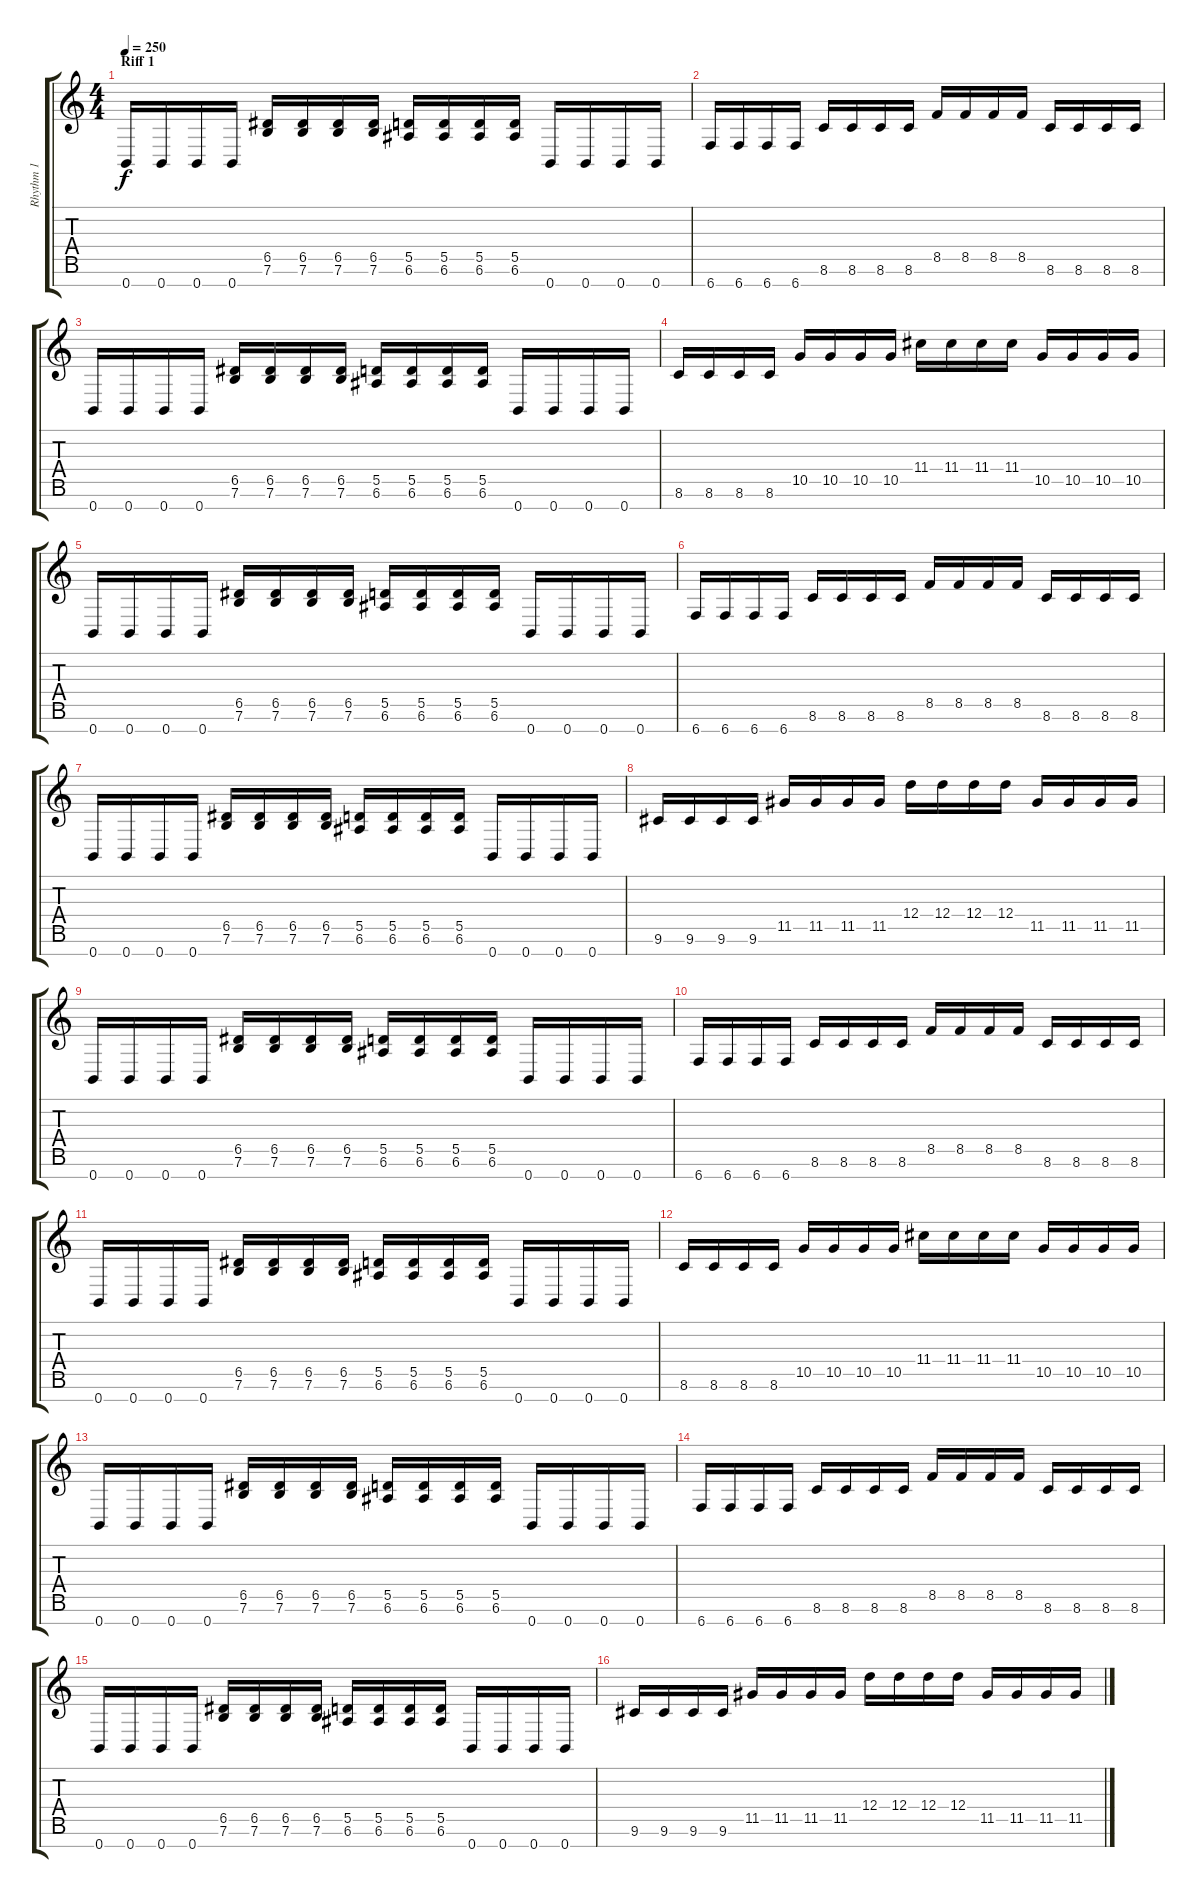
\track ("Rhythm 1" "Rhythm 1") {instrument distortionguitar}
\staff {score tabs}
\tuning (E4 B3 G3 D3 A2 E2 B1) {hide}
\ts (4 4)
\section ("" "Riff 1")
\tempo 250
\clef g2
\ks c
0.7.16{dy f} 0.7.16 0.7.16 0.7.16 (6.5 7.6).16 (6.5 7.6).16 (6.5 7.6).16 (6.5 7.6).16 (5.5 6.6).16 (5.5 6.6).16 (5.5 6.6).16 (5.5 6.6).16 0.7.16 0.7.16 0.7.16 0.7.16 |
6.7.16 6.7.16 6.7.16 6.7.16 8.6.16 8.6.16 8.6.16 8.6.16 8.5.16 8.5.16 8.5.16 8.5.16 8.6.16 8.6.16 8.6.16 8.6.16 |
0.7.16 0.7.16 0.7.16 0.7.16 (6.5 7.6).16 (6.5 7.6).16 (6.5 7.6).16 (6.5 7.6).16 (5.5 6.6).16 (5.5 6.6).16 (5.5 6.6).16 (5.5 6.6).16 0.7.16 0.7.16 0.7.16 0.7.16 |
8.6.16 8.6.16 8.6.16 8.6.16 10.5.16 10.5.16 10.5.16 10.5.16 11.4.16 11.4.16 11.4.16 11.4.16 10.5.16 10.5.16 10.5.16 10.5.16 |
0.7.16 0.7.16 0.7.16 0.7.16 (6.5 7.6).16 (6.5 7.6).16 (6.5 7.6).16 (6.5 7.6).16 (5.5 6.6).16 (5.5 6.6).16 (5.5 6.6).16 (5.5 6.6).16 0.7.16 0.7.16 0.7.16 0.7.16 |
6.7.16 6.7.16 6.7.16 6.7.16 8.6.16 8.6.16 8.6.16 8.6.16 8.5.16 8.5.16 8.5.16 8.5.16 8.6.16 8.6.16 8.6.16 8.6.16 |
0.7.16 0.7.16 0.7.16 0.7.16 (6.5 7.6).16 (6.5 7.6).16 (6.5 7.6).16 (6.5 7.6).16 (5.5 6.6).16 (5.5 6.6).16 (5.5 6.6).16 (5.5 6.6).16 0.7.16 0.7.16 0.7.16 0.7.16 |
9.6.16 9.6.16 9.6.16 9.6.16 11.5.16 11.5.16 11.5.16 11.5.16 12.4.16 12.4.16 12.4.16 12.4.16 11.5.16 11.5.16 11.5.16 11.5.16 |
0.7.16 0.7.16 0.7.16 0.7.16 (6.5 7.6).16 (6.5 7.6).16 (6.5 7.6).16 (6.5 7.6).16 (5.5 6.6).16 (5.5 6.6).16 (5.5 6.6).16 (5.5 6.6).16 0.7.16 0.7.16 0.7.16 0.7.16 |
6.7.16 6.7.16 6.7.16 6.7.16 8.6.16 8.6.16 8.6.16 8.6.16 8.5.16 8.5.16 8.5.16 8.5.16 8.6.16 8.6.16 8.6.16 8.6.16 |
0.7.16 0.7.16 0.7.16 0.7.16 (6.5 7.6).16 (6.5 7.6).16 (6.5 7.6).16 (6.5 7.6).16 (5.5 6.6).16 (5.5 6.6).16 (5.5 6.6).16 (5.5 6.6).16 0.7.16 0.7.16 0.7.16 0.7.16 |
8.6.16 8.6.16 8.6.16 8.6.16 10.5.16 10.5.16 10.5.16 10.5.16 11.4.16 11.4.16 11.4.16 11.4.16 10.5.16 10.5.16 10.5.16 10.5.16 |
0.7.16 0.7.16 0.7.16 0.7.16 (6.5 7.6).16 (6.5 7.6).16 (6.5 7.6).16 (6.5 7.6).16 (5.5 6.6).16 (5.5 6.6).16 (5.5 6.6).16 (5.5 6.6).16 0.7.16 0.7.16 0.7.16 0.7.16 |
6.7.16 6.7.16 6.7.16 6.7.16 8.6.16 8.6.16 8.6.16 8.6.16 8.5.16 8.5.16 8.5.16 8.5.16 8.6.16 8.6.16 8.6.16 8.6.16 |
0.7.16 0.7.16 0.7.16 0.7.16 (6.5 7.6).16 (6.5 7.6).16 (6.5 7.6).16 (6.5 7.6).16 (5.5 6.6).16 (5.5 6.6).16 (5.5 6.6).16 (5.5 6.6).16 0.7.16 0.7.16 0.7.16 0.7.16 |
9.6.16 9.6.16 9.6.16 9.6.16 11.5.16 11.5.16 11.5.16 11.5.16 12.4.16 12.4.16 12.4.16 12.4.16 11.5.16 11.5.16 11.5.16 11.5.16
